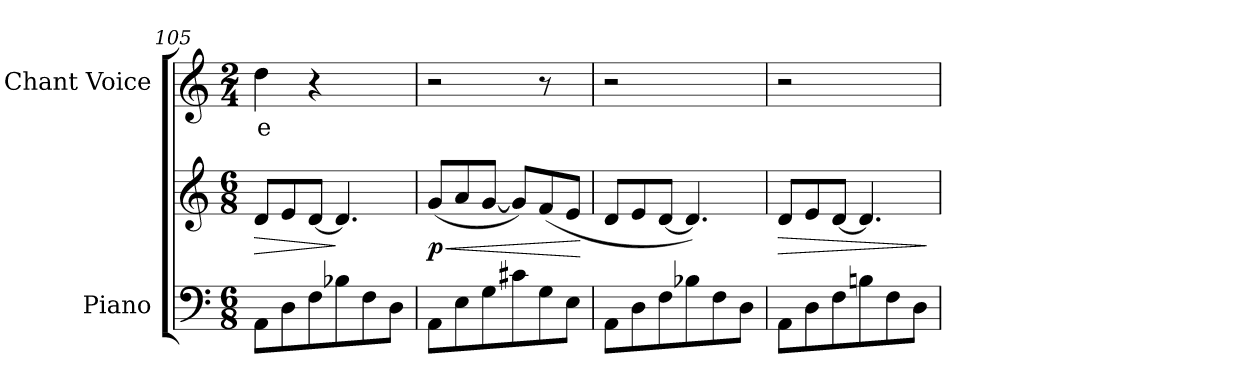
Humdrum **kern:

**kern	**kern	**dynam	**kern	**text
*part2	*part2	*part2	*part1	*part1
*staff3	*staff2	*staff2/3	*staff1	*staff1
*I"Piano	*	*	*I"Chant Voice	*
*I'Pno	*	*	*	*
*clefF4	*clefG2	*	*clefG2	*
*k[]	*k[]	*	*k[]	*
*M6/8	*M6/8	*	*M2/4	*
=105	=105	=105	=105	=105
!	!	!LO:HP:b	!	!
8AA\L	8d/L	>	4dd\	-e
8D\	8e/	.	.	.
8F\	[8d/J	.	4r	.
8B-X\	4.d/]	]	.	.
8F\	.	.	4ryy	.
8D\J	.	.	.	.
=106	=106	=106	=106	=106
!	!	!LO:HP:b	!	!
!	!	!LO:DY:n=1:b	!	!
8AA\L	(>8g/L	< p	2r	.
8E\	8a/	.	.	.
8G\	[8g/J	.	.	.
8c#X\	8g/L])	.	.	.
8G\	(>8f/	.	8r	.
8E\J	8e/J	.	8ryy	.
.	.	[	.	.
=107	=107	=107	=107	=107
8AA\L	8d/L	.	2r	.
8D\	8e/	.	.	.
8F\	[8d/J	.	.	.
8B-X\	4.d/])	.	.	.
8F\	.	.	4ryy	.
8D\J	.	.	.	.
=108	=108	=108	=108	=108
!	!	!LO:HP:b	!	!
8AA\L	8d/L	>	2r	.
8D\	8e/	.	.	.
8F\	[8d/J	.	.	.
8Bn\	4.d/]	.	.	.
8F\	.	.	4ryy	.
8D\J	.	.	.	.
.	.	]	.	.
=	=	=	=	=
*-	*-	*-	*-	*-
